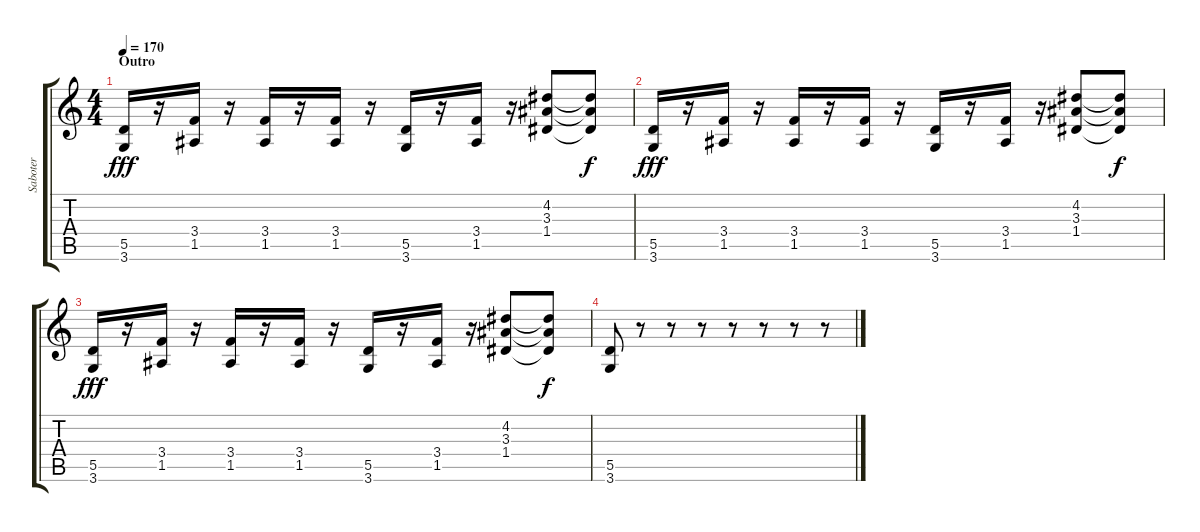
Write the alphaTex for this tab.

\track ("Saboter" "Saboter") {instrument distortionguitar}
\staff {score tabs}
\tuning (E4 B3 G3 D3 A2 E2) {hide}
\ts (4 4)
\section ("" "Outro")
\tempo 170
\clef g2
\ks c
(5.5 3.6).16{dy fff} r.16 (3.4 1.5).16 r.16 (3.4 1.5).16 r.16 (3.4 1.5).16 r.16 (5.5 3.6).16 r.16 (3.4 1.5).16 r.16 (4.2 3.3 1.4).8 (4.2{t} 3.3{t} 1.4{t}).8{dy f} |
(5.5 3.6).16{dy fff} r.16 (3.4 1.5).16 r.16 (3.4 1.5).16 r.16 (3.4 1.5).16 r.16 (5.5 3.6).16 r.16 (3.4 1.5).16 r.16 (4.2 3.3 1.4).8 (4.2{t} 3.3{t} 1.4{t}).8{dy f} |
(5.5 3.6).16{dy fff} r.16 (3.4 1.5).16 r.16 (3.4 1.5).16 r.16 (3.4 1.5).16 r.16 (5.5 3.6).16 r.16 (3.4 1.5).16 r.16 (4.2 3.3 1.4).8 (4.2{t} 3.3{t} 1.4{t}).8{dy f} |
(5.5 3.6).8 r.8 r.8 r.8 r.8 r.8 r.8 r.8
